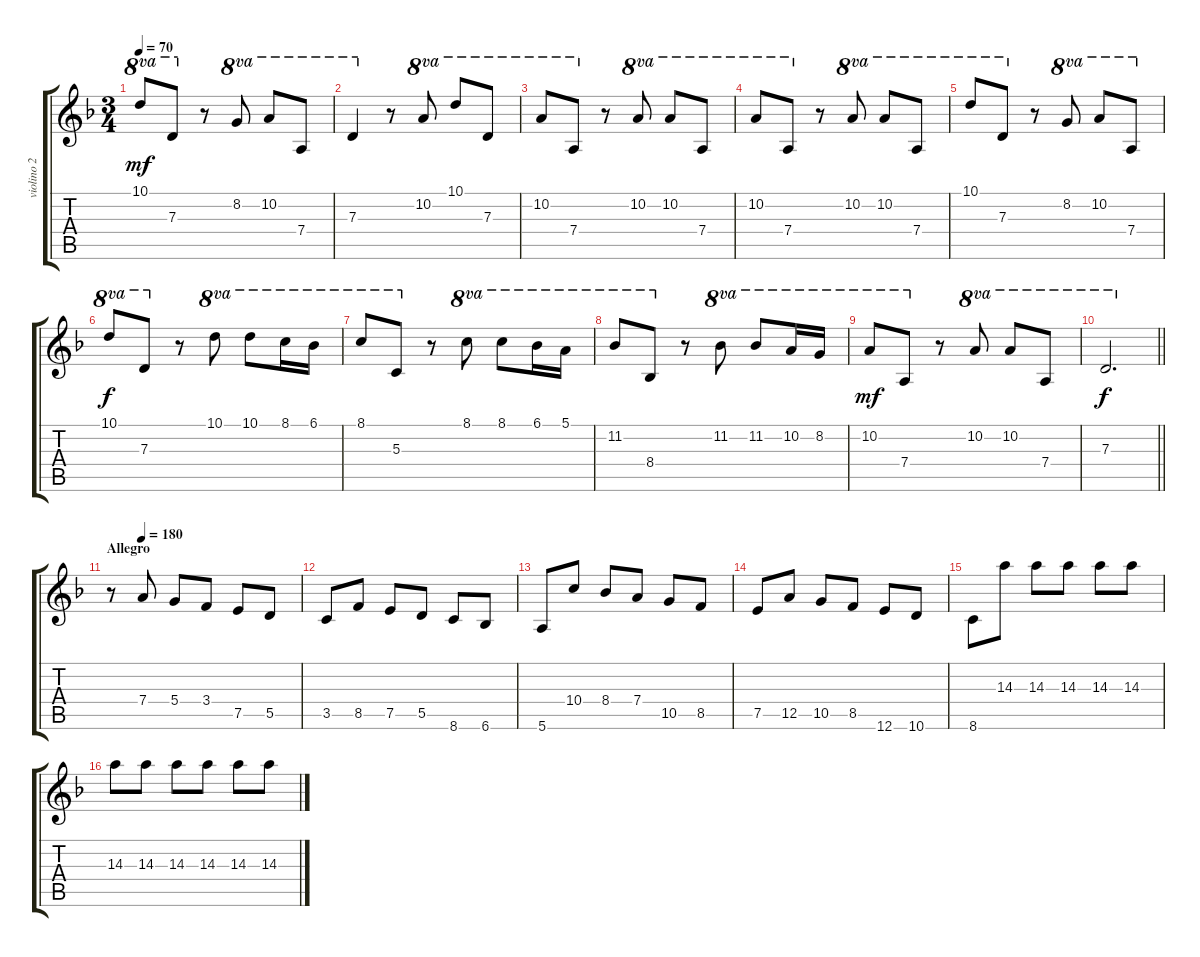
\track ("violino 2" "violino 2") {instrument overdrivenguitar}
\staff {score tabs}
\tuning (E4 B3 G3 D3 A2 E2) {hide}
\ts (3 4)
\tempo 70
\clef g2
\ks dminor
10.1.8{ot 8va dy mf} 7.3.8{ot 8va} r.8 8.2.8{ot 8va} 10.2.8{ot 8va} 7.4.8{ot 8va} |
7.3.4{ot 8va} r.8 10.2.8{ot 8va} 10.1.8{ot 8va} 7.3.8{ot 8va} |
10.2.8{ot 8va} 7.4.8{ot 8va} r.8 10.2.8{ot 8va} 10.2.8{ot 8va} 7.4.8{ot 8va} |
10.2.8{ot 8va} 7.4.8{ot 8va} r.8 10.2.8{ot 8va} 10.2.8{ot 8va} 7.4.8{ot 8va} |
10.1.8{ot 8va} 7.3.8{ot 8va} r.8 8.2.8{ot 8va} 10.2.8{ot 8va} 7.4.8{ot 8va} |
10.1.8{ot 8va dy f} 7.3.8{ot 8va} r.8 10.1.8{ot 8va} 10.1.8{ot 8va} 8.1.16{ot 8va} 6.1.16{ot 8va} |
8.1.8{ot 8va} 5.3.8{ot 8va} r.8 8.1.8{ot 8va} 8.1.8{ot 8va} 6.1.16{ot 8va} 5.1.16{ot 8va} |
11.2.8{ot 8va} 8.4.8{ot 8va} r.8 11.2.8{ot 8va} 11.2.8{ot 8va} 10.2.16{ot 8va} 8.2.16{ot 8va} |
10.2.8{ot 8va dy mf} 7.4.8{ot 8va} r.8 10.2.8{ot 8va} 10.2.8{ot 8va} 7.4.8{ot 8va} |
\barLineRight lightlight
7.3.2{d ot 8va dy f} |
\section ("" "Allegro")
\tempo (180 0.16666666666666666)
r.8 7.4.8 5.4.8 3.4.8 7.5.8 5.5.8 |
3.5.8 8.5.8 7.5.8 5.5.8 8.6.8 6.6.8 |
5.6.8 10.4.8 8.4.8 7.4.8 10.5.8 8.5.8 |
7.5.8 12.5.8 10.5.8 8.5.8 12.6.8 10.6.8 |
8.6.8 14.3.8 14.3.8 14.3.8 14.3.8 14.3.8 |
14.3.8 14.3.8 14.3.8 14.3.8 14.3.8 14.3.8
